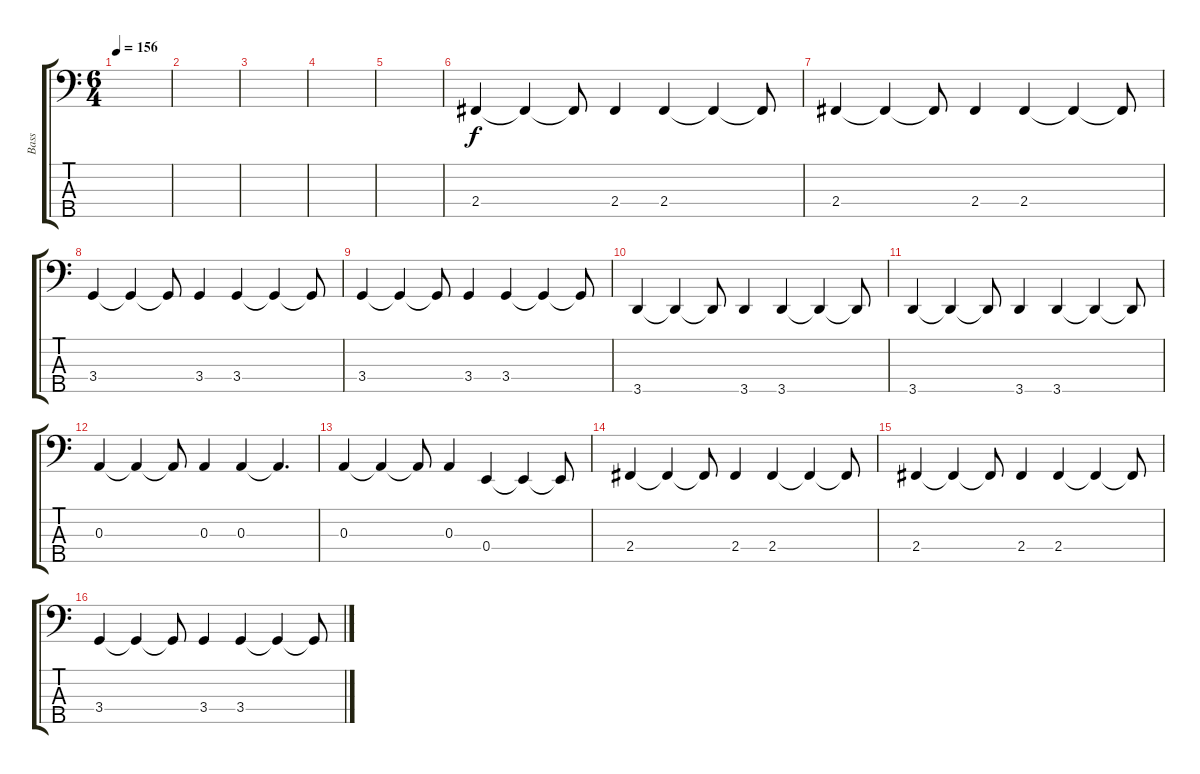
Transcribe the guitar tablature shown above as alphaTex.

\track ("Bass" "Bass") {instrument electricbassfinger}
\staff {score tabs}
\tuning (G2 D2 A1 E1 B0) {hide}
\ts (6 4)
\tempo 156
\clef f4
\ks c
|
|
|
|
|
2.4.4 2.4{t}.4 2.4{t}.8 2.4.4 2.4.4 2.4{t}.4 2.4{t}.8 |
2.4.4 2.4{t}.4 2.4{t}.8 2.4.4 2.4.4 2.4{t}.4 2.4{t}.8 |
3.4.4 3.4{t}.4 3.4{t}.8 3.4.4 3.4.4 3.4{t}.4 3.4{t}.8 |
3.4.4 3.4{t}.4 3.4{t}.8 3.4.4 3.4.4 3.4{t}.4 3.4{t}.8 |
3.5.4 3.5{t}.4 3.5{t}.8 3.5.4 3.5.4 3.5{t}.4 3.5{t}.8 |
3.5.4 3.5{t}.4 3.5{t}.8 3.5.4 3.5.4 3.5{t}.4 3.5{t}.8 |
0.3.4 0.3{t}.4 0.3{t}.8 0.3.4 0.3.4 0.3{t}.4{d} |
0.3.4 0.3{t}.4 0.3{t}.8 0.3.4 0.4.4 0.4{t}.4 0.4{t}.8 |
2.4.4 2.4{t}.4 2.4{t}.8 2.4.4 2.4.4 2.4{t}.4 2.4{t}.8 |
2.4.4 2.4{t}.4 2.4{t}.8 2.4.4 2.4.4 2.4{t}.4 2.4{t}.8 |
3.4.4 3.4{t}.4 3.4{t}.8 3.4.4 3.4.4 3.4{t}.4 3.4{t}.8
